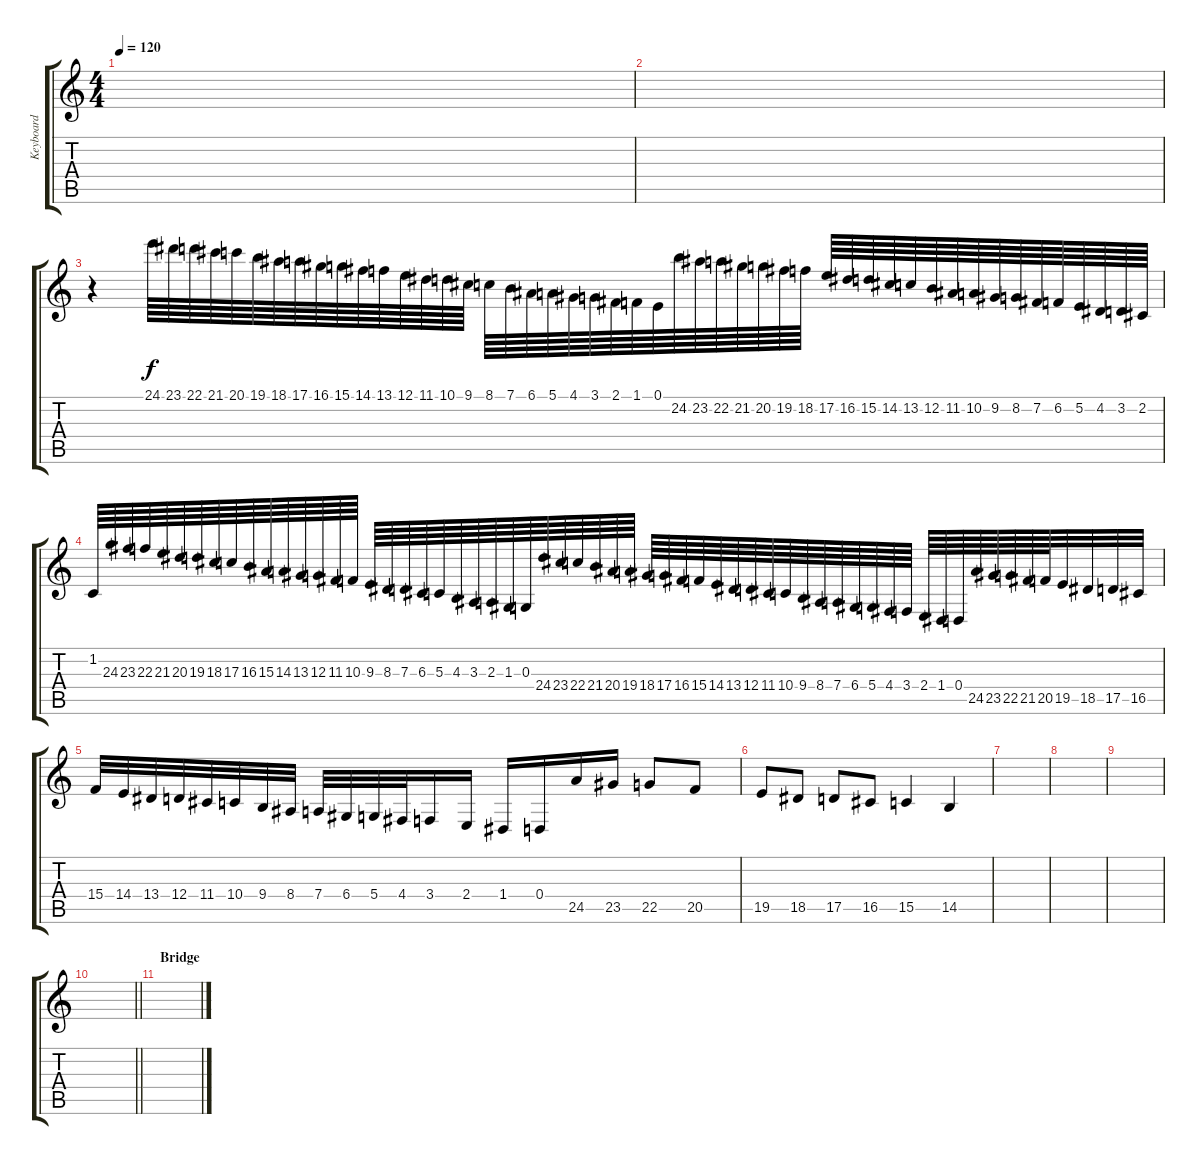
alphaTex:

\track ("Keyboard" "Keyboard") {instrument guitarfretnoise}
\staff {score tabs}
\tuning (E4 B3 G3 D3 A2 E2) {hide}
\ts (4 4)
\tempo 120
\clef g2
\ks c
|
|
r.4 24.1.64 23.1.64 22.1.64 21.1.64 20.1.64 19.1.64 18.1.64 17.1.64 16.1.64 15.1.64 14.1.64 13.1.64 12.1.64 11.1.64 10.1.64 9.1.64 8.1.64 7.1.64 6.1.64 5.1.64 4.1.64 3.1.64 2.1.64 1.1.64 0.1.64 24.2.64 23.2.64 22.2.64 21.2.64 20.2.64 19.2.64 18.2.64 17.2.64 16.2.64 15.2.64 14.2.64 13.2.64 12.2.64 11.2.64 10.2.64 9.2.64 8.2.64 7.2.64 6.2.64 5.2.64 4.2.64 3.2.64 2.2.64 |
1.2.64 24.3.64 23.3.64 22.3.64 21.3.64 20.3.64 19.3.64 18.3.64 17.3.64 16.3.64 15.3.64 14.3.64 13.3.64 12.3.64 11.3.64 10.3.64 9.3.64 8.3.64 7.3.64 6.3.64 5.3.64 4.3.64 3.3.64 2.3.64 1.3.64 0.3.64 24.4.64 23.4.64 22.4.64 21.4.64 20.4.64 19.4.64 18.4.64 17.4.64 16.4.64 15.4.64 14.4.64 13.4.64 12.4.64 11.4.64 10.4.64 9.4.64 8.4.64 7.4.64 6.4.64 5.4.64 4.4.64 3.4.64 2.4.64 1.4.64 0.4.64 24.5.64 23.5.64 22.5.64 21.5.64 20.5.64 19.5.32 18.5.32 17.5.32 16.5.32 |
15.4.32 14.4.32 13.4.32 12.4.32 11.4.32 10.4.32 9.4.32 8.4.32 7.4.32 6.4.32 5.4.32 4.4.32 3.4.16 2.4.16 1.4.16 0.4.16 24.5.16 23.5.16 22.5.8 20.5.8 |
19.5.8 18.5.8 17.5.8 16.5.8 15.5.4 14.5.4 |
|
|
|
\barLineRight lightlight
|
\section ("" "Bridge")
